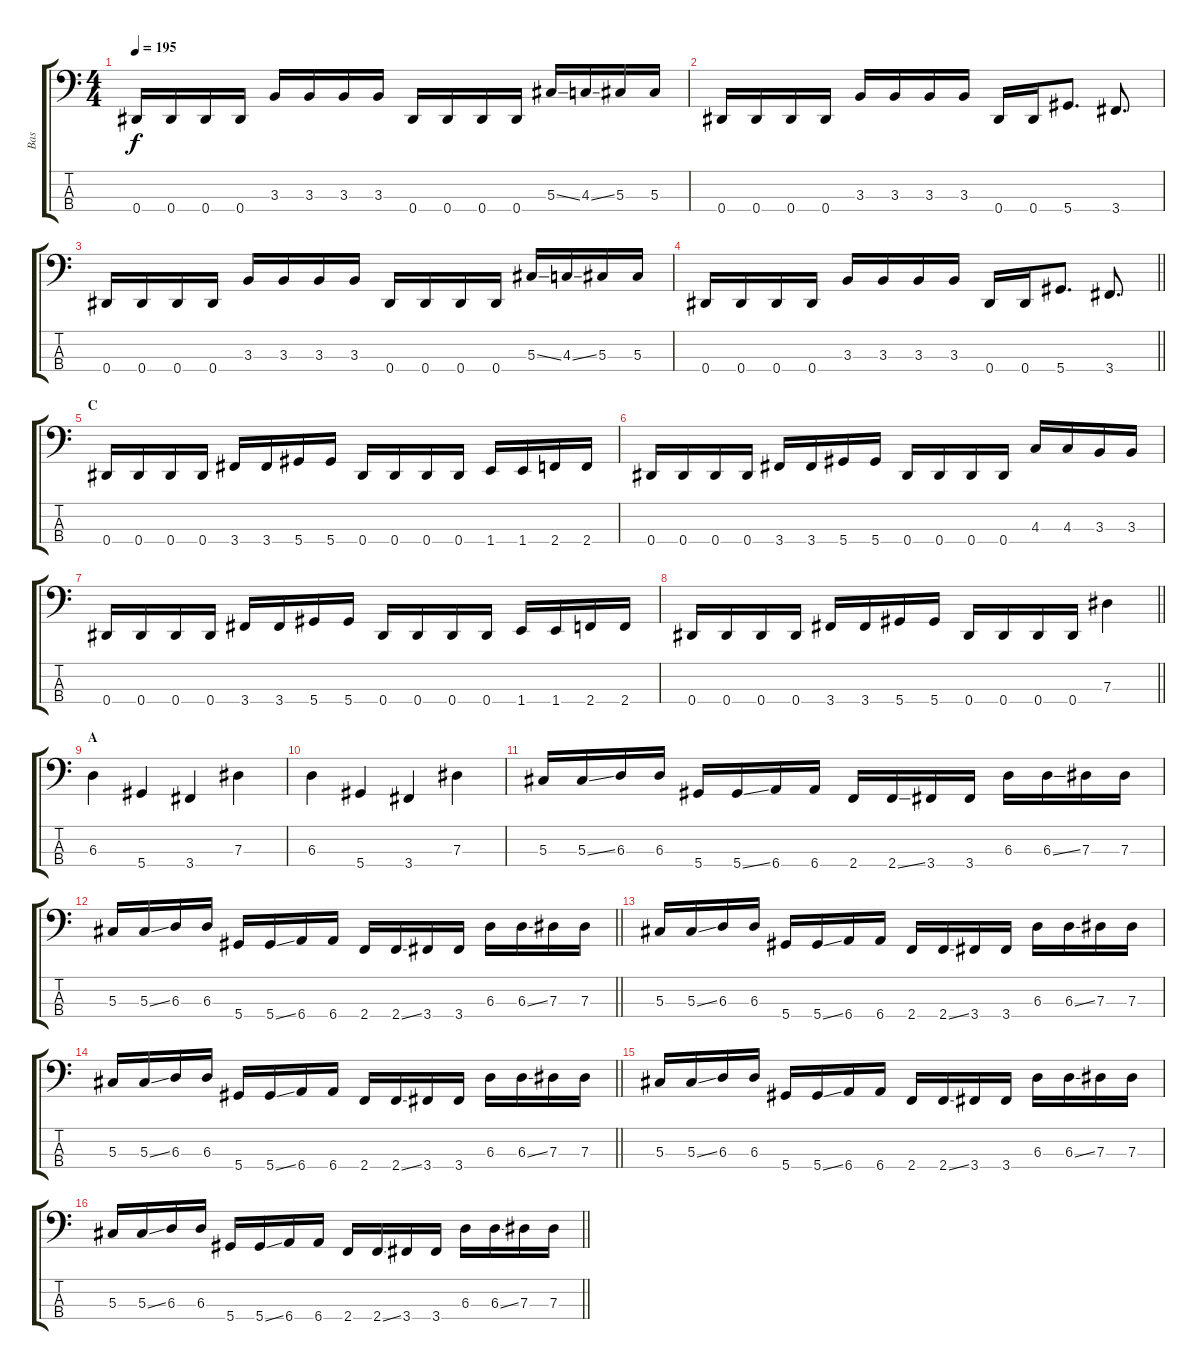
\track ("Bas" "Bas") {instrument electricbasspick}
\staff {score tabs}
\tuning (Gb2 Db2 Ab1 Eb1) {hide}
\ts (4 4)
\tempo 195
\clef f4
\ks c
0.4.16{dy f} 0.4.16 0.4.16 0.4.16 3.3.16 3.3.16 3.3.16 3.3.16 0.4.16 0.4.16 0.4.16 0.4.16 5.3{ss}.16 4.3{ss}.16 5.3.16 5.3.16 |
0.4.16 0.4.16 0.4.16 0.4.16 3.3.16 3.3.16 3.3.16 3.3.16 0.4.16 0.4.16 5.4.8{d} 3.4.8{d} |
0.4.16 0.4.16 0.4.16 0.4.16 3.3.16 3.3.16 3.3.16 3.3.16 0.4.16 0.4.16 0.4.16 0.4.16 5.3{ss}.16 4.3{ss}.16 5.3.16 5.3.16 |
\barLineRight lightlight
0.4.16 0.4.16 0.4.16 0.4.16 3.3.16 3.3.16 3.3.16 3.3.16 0.4.16 0.4.16 5.4.8{d} 3.4.8{d} |
\section ("" "C")
0.4.16 0.4.16 0.4.16 0.4.16 3.4.16 3.4.16 5.4.16 5.4.16 0.4.16 0.4.16 0.4.16 0.4.16 1.4.16 1.4.16 2.4.16 2.4.16 |
0.4.16 0.4.16 0.4.16 0.4.16 3.4.16 3.4.16 5.4.16 5.4.16 0.4.16 0.4.16 0.4.16 0.4.16 4.3.16 4.3.16 3.3.16 3.3.16 |
0.4.16 0.4.16 0.4.16 0.4.16 3.4.16 3.4.16 5.4.16 5.4.16 0.4.16 0.4.16 0.4.16 0.4.16 1.4.16 1.4.16 2.4.16 2.4.16 |
\barLineRight lightlight
0.4.16 0.4.16 0.4.16 0.4.16 3.4.16 3.4.16 5.4.16 5.4.16 0.4.16 0.4.16 0.4.16 0.4.16 7.3.4 |
\section ("" "A")
6.3.4 5.4.4 3.4.4 7.3.4 |
6.3.4 5.4.4 3.4.4 7.3.4 |
5.3.16 5.3{ss}.16 6.3.16 6.3.16 5.4.16 5.4{ss}.16 6.4.16 6.4.16 2.4.16 2.4{ss}.16 3.4.16 3.4.16 6.3.16 6.3{ss}.16 7.3.16 7.3.16 |
\barLineRight lightlight
5.3.16 5.3{ss}.16 6.3.16 6.3.16 5.4.16 5.4{ss}.16 6.4.16 6.4.16 2.4.16 2.4{ss}.16 3.4.16 3.4.16 6.3.16 6.3{ss}.16 7.3.16 7.3.16 |
5.3.16 5.3{ss}.16 6.3.16 6.3.16 5.4.16 5.4{ss}.16 6.4.16 6.4.16 2.4.16 2.4{ss}.16 3.4.16 3.4.16 6.3.16 6.3{ss}.16 7.3.16 7.3.16 |
\barLineRight lightlight
5.3.16 5.3{ss}.16 6.3.16 6.3.16 5.4.16 5.4{ss}.16 6.4.16 6.4.16 2.4.16 2.4{ss}.16 3.4.16 3.4.16 6.3.16 6.3{ss}.16 7.3.16 7.3.16 |
5.3.16 5.3{ss}.16 6.3.16 6.3.16 5.4.16 5.4{ss}.16 6.4.16 6.4.16 2.4.16 2.4{ss}.16 3.4.16 3.4.16 6.3.16 6.3{ss}.16 7.3.16 7.3.16 |
\barLineRight lightlight
5.3.16 5.3{ss}.16 6.3.16 6.3.16 5.4.16 5.4{ss}.16 6.4.16 6.4.16 2.4.16 2.4{ss}.16 3.4.16 3.4.16 6.3.16 6.3{ss}.16 7.3.16 7.3.16
